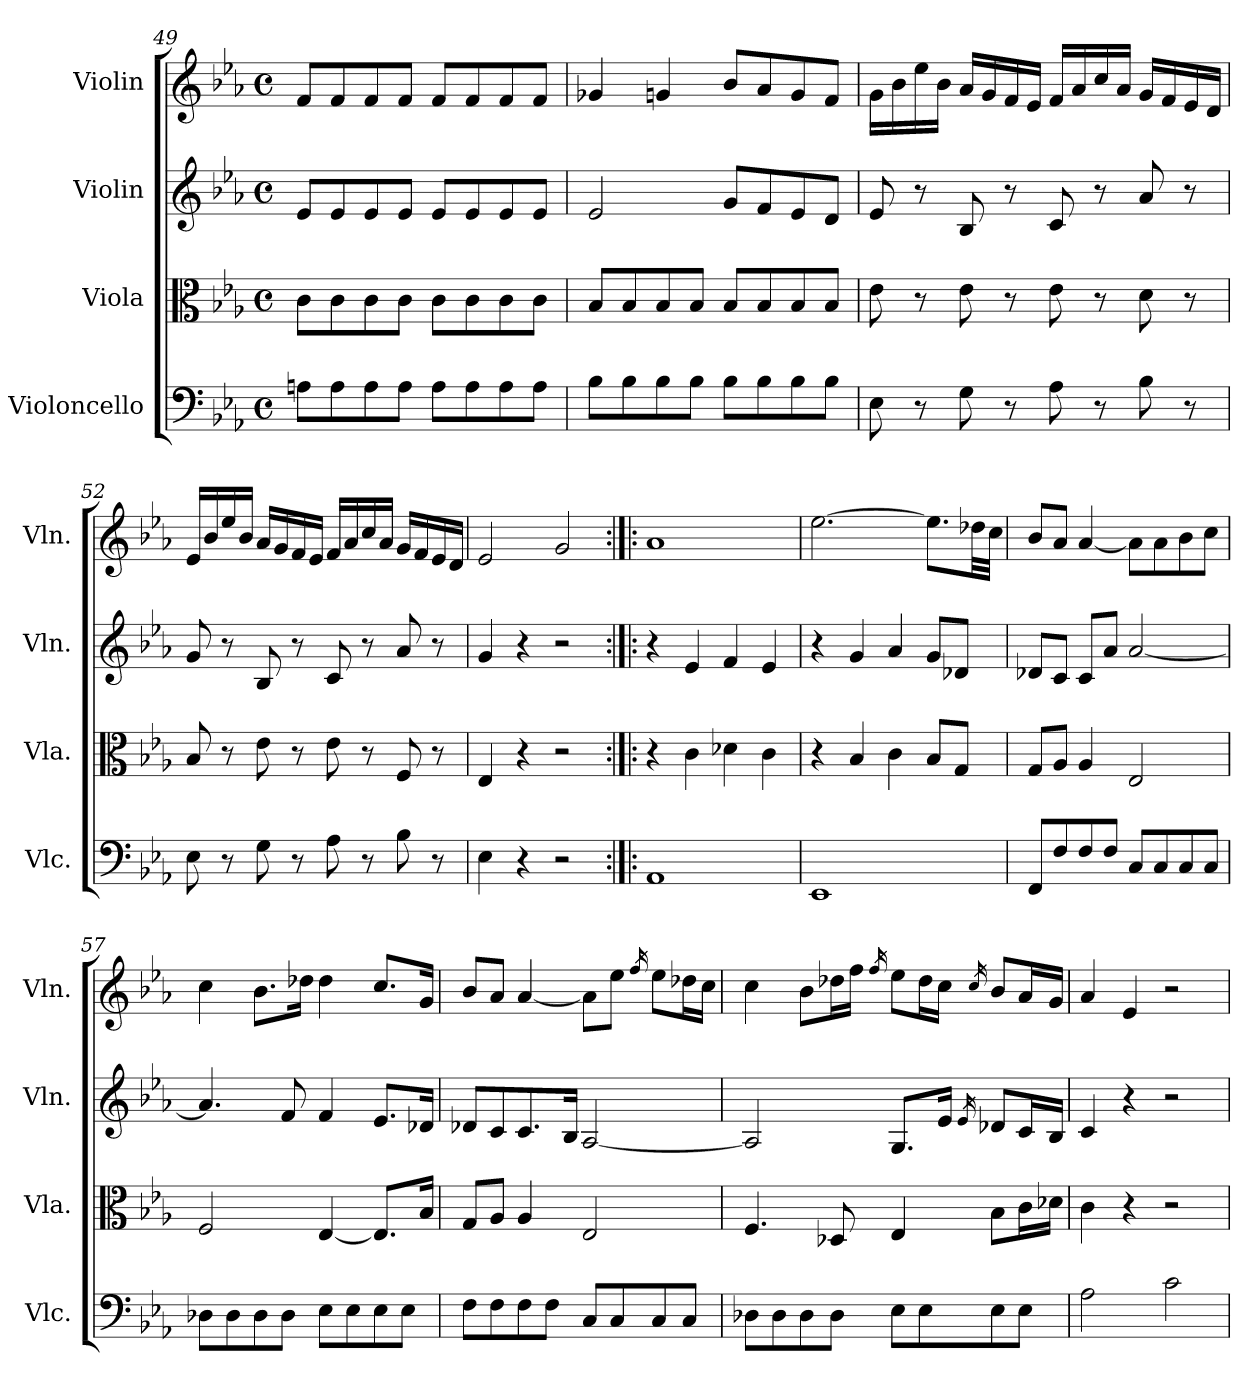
**kern	**kern	**kern	**kern
*part4	*part3	*part2	*part1
*staff4	*staff3	*staff2	*staff1
*I"Violoncello	*I"Viola	*I"Violin	*I"Violin
*I'Vlc.	*I'Vla.	*I'Vln.	*I'Vln.
*clefF4	*clefC3	*clefG2	*clefG2
*k[b-e-a-]	*k[b-e-a-]	*k[b-e-a-]	*k[b-e-a-]
*E-:	*E-:	*E-:	*E-:
*M4/4	*M4/4	*M4/4	*M4/4
*met(c)	*met(c)	*met(c)	*met(c)
=49	=49	=49	=49
8An\L	8c\L	8e-/L	8f/L
8A\	8c\	8e-/	8f/
8A\	8c\	8e-/	8f/
8A\J	8c\J	8e-/J	8f/J
8A\L	8c\L	8e-/L	8f/L
8A\	8c\	8e-/	8f/
8A\	8c\	8e-/	8f/
8A\J	8c\J	8e-/J	8f/J
=50	=50	=50	=50
8B-\L	8B-/L	2e-/	4g-X/
8B-\	8B-/	.	.
8B-\	8B-/	.	4gn/
8B-\J	8B-/J	.	.
8B-\L	8B-/L	8g/L	8b-/L
8B-\	8B-/	8f/	8a-/
8B-\	8B-/	8e-/	8g/
8B-\J	8B-/J	8d/J	8f/J
=51	=51	=51	=51
8E-\	8e-\	8e-/	16g\LL
.	.	.	16b-\
8r	8r	8r	16ee-\
.	.	.	16b-\JJ
8G\	8e-\	8B-/	16a-/LL
.	.	.	16g/
8r	8r	8r	16f/
.	.	.	16e-/JJ
8A-\	8e-\	8c/	16f/LL
.	.	.	16a-/
8r	8r	8r	16cc/
.	.	.	16a-/JJ
8B-\	8d\	8a-/	16g/LL
.	.	.	16f/
8r	8r	8r	16e-/
.	.	.	16d/JJ
!!LO:LB:g=z
=52	=52	=52	=52
8E-\	8B-/	8g/	16e-/LL
.	.	.	16b-/
8r	8r	8r	16ee-/
.	.	.	16b-/JJ
8G\	8e-\	8B-/	16a-/LL
.	.	.	16g/
8r	8r	8r	16f/
.	.	.	16e-/JJ
8A-\	8e-\	8c/	16f/LL
.	.	.	16a-/
8r	8r	8r	16cc/
.	.	.	16a-/JJ
8B-\	8F/	8a-/	16g/LL
.	.	.	16f/
8r	8r	8r	16e-/
.	.	.	16d/JJ
=53	=53	=53	=53
4E-\	4E-/	4g/	2e-/
4r	4r	4r	.
2r	2r	2r	2g/
=54:|!|:	=54:|!|:	=54:|!|:	=54:|!|:
1AA-	4r	4r	1a-
.	4c\	4e-/	.
.	4d-X\	4f/	.
.	4c\	4e-/	.
=55	=55	=55	=55
1EE-	4r	4r	[2.ee-\
.	4B-/	4g/	.
.	4c\	4a-/	.
.	8B-/L	8g/L	8.ee-\L]
.	8G/J	8d-X/J	.
.	.	.	32dd-X\LL
.	.	.	32cc\JJJ
=56	=56	=56	=56
8FF/L	8G/L	8d-X/L	8b-/L
8F/	8A-/J	8c/J	8a-/J
8F/	4A-/	8c/L	[4a-/
8F/J	.	8a-/J	.
8C/L	2E-/	[2a-/	8a-\L]
8C/	.	.	8a-\
8C/	.	.	8b-\
8C/J	.	.	8cc\J
!!LO:LB:g=z
=57	=57	=57	=57
8D-X\L	2F/	4.a-/]	4cc\
8D-\	.	.	.
8D-\	.	.	8.b-\L
8D-\J	.	8f/	.
.	.	.	16dd-X\Jk
8E-\L	[4E-/	4f/	4dd-\
8E-\	.	.	.
8E-\	8.E-/L]	8.e-/L	8.cc/L
8E-\J	.	.	.
.	16B-/Jk	16d-X/Jk	16g/Jk
=58	=58	=58	=58
8F\L	8G/L	8d-X/L	8b-/L
8F\	8A-/J	8c/	8a-/J
8F\	4A-/	8.c/	[4a-/
8F\J	.	.	.
.	.	16B-/Jk	.
8C/L	2E-/	[2A-/	8a-\L]
8C/	.	.	8ee-\J
.	.	.	16qff/
8C/	.	.	8ee-\L
8C/J	.	.	16dd-X\L
.	.	.	16cc\JJ
=59	=59	=59	=59
8D-X\L	4.F/	2A-/]	4cc\
8D-\	.	.	.
8D-\	.	.	8b-\L
8D-\J	8D-X/	.	16dd-X\L
.	.	.	16ff\JJ
.	.	.	16qff/
8E-\L	4E-/	8.G/L	8ee-\L
8E-\	.	.	16dd-\L
.	.	16e-/Jk	16cc\JJ
.	.	16qe-/	16qcc/
8E-\	8B-\L	8d-X/L	8b-/L
8E-\J	16c\L	16c/L	16a-/L
.	16d-X\JJ	16B-/JJ	16g/JJ
=60	=60	=60	=60
2A-\	4c\	4c/	4a-/
.	4r	4r	4e-/
2c\	2r	2r	2r
=	=	=	=
*-	*-	*-	*-
